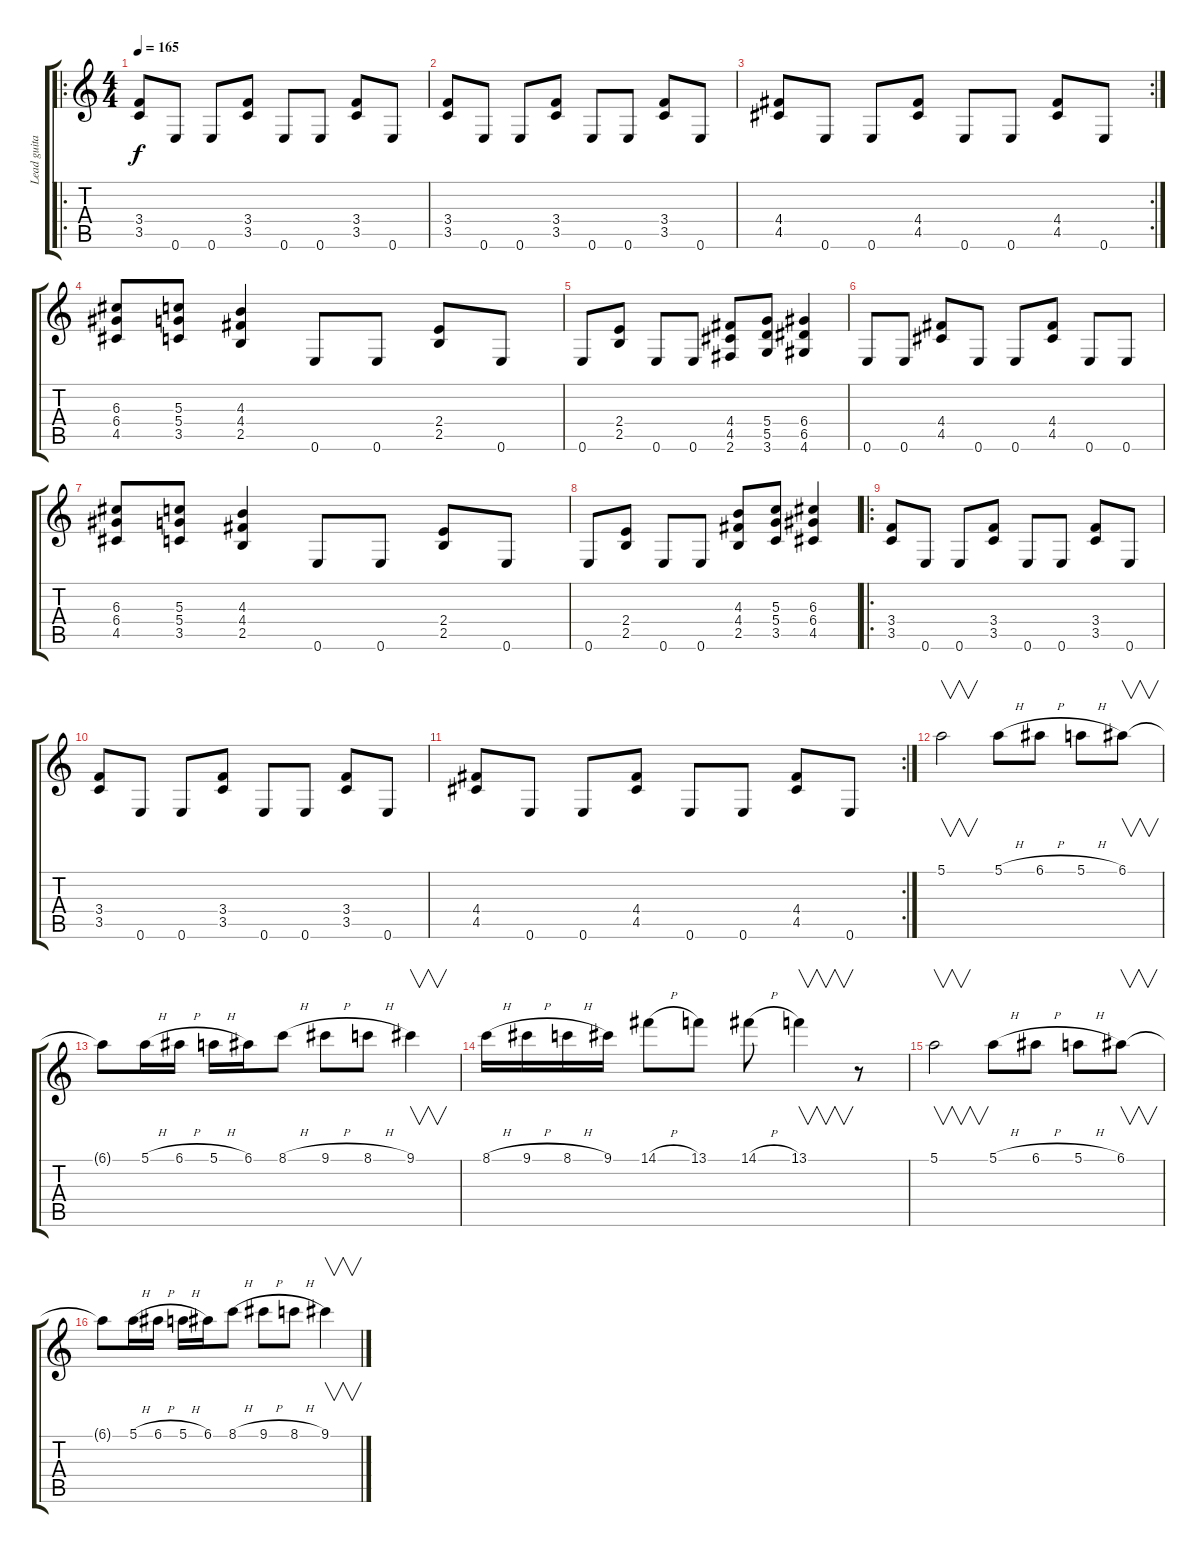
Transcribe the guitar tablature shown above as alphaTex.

\track ("Lead guitar" "Lead guita") {instrument overdrivenguitar}
\staff {score tabs}
\tuning (E4 B3 G3 D3 A2 E2) {hide}
\ro
\ts (4 4)
\tempo 165
\clef g2
\ks c
(3.4 3.5).8{dy f} 0.6.8 0.6.8 (3.4 3.5).8 0.6.8 0.6.8 (3.4 3.5).8 0.6.8 |
(3.4 3.5).8 0.6.8 0.6.8 (3.4 3.5).8 0.6.8 0.6.8 (3.4 3.5).8 0.6.8 |
\rc 2
(4.4 4.5).8 0.6.8 0.6.8 (4.4 4.5).8 0.6.8 0.6.8 (4.4 4.5).8 0.6.8 |
(6.3 6.4 4.5).8 (5.3 5.4 3.5).8 (4.3 4.4 2.5).4 0.6.8 0.6.8 (2.4 2.5).8 0.6.8 |
0.6.8 (2.4 2.5).8 0.6.8 0.6.8 (4.4 4.5 2.6).8 (5.4 5.5 3.6).8 (6.4 6.5 4.6).4 |
0.6.8 0.6.8 (4.4 4.5).8 0.6.8 0.6.8 (4.4 4.5).8 0.6.8 0.6.8 |
(6.3 6.4 4.5).8 (5.3 5.4 3.5).8 (4.3 4.4 2.5).4 0.6.8 0.6.8 (2.4 2.5).8 0.6.8 |
0.6.8 (2.4 2.5).8 0.6.8 0.6.8 (4.3 4.4 2.5).8 (5.3 5.4 3.5).8 (6.3 6.4 4.5).4 |
\ro
(3.4 3.5).8 0.6.8 0.6.8 (3.4 3.5).8 0.6.8 0.6.8 (3.4 3.5).8 0.6.8 |
(3.4 3.5).8 0.6.8 0.6.8 (3.4 3.5).8 0.6.8 0.6.8 (3.4 3.5).8 0.6.8 |
\rc 2
(4.4 4.5).8 0.6.8 0.6.8 (4.4 4.5).8 0.6.8 0.6.8 (4.4 4.5).8 0.6.8 |
5.1.2{v} 5.1{h}.8 6.1{h}.8 5.1{h}.8 6.1.8{v} |
6.1{t}.8 5.1{h}.16 6.1{h}.16 5.1{h}.16 6.1.16 8.1{h}.8 9.1{h}.8 8.1{h}.8 9.1.4{v} |
8.1{h}.16 9.1{h}.16 8.1{h}.16 9.1.16 14.1{h}.8 13.1.8 14.1{h}.8 13.1.4{v} r.8 |
5.1.2{v} 5.1{h}.8 6.1{h}.8 5.1{h}.8 6.1.8{v} |
6.1{t}.8 5.1{h}.16 6.1{h}.16 5.1{h}.16 6.1.16 8.1{h}.8 9.1{h}.8 8.1{h}.8 9.1.4{v}
